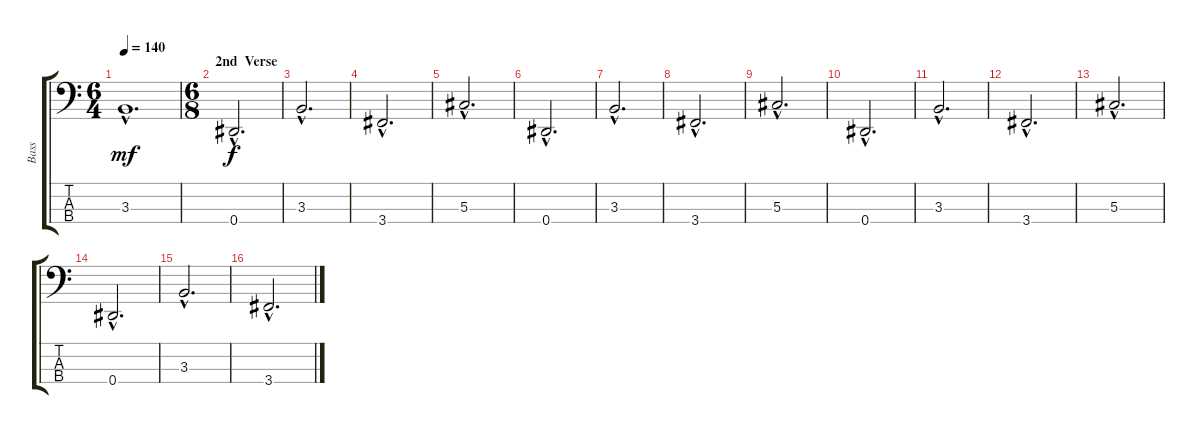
\track ("Bass" "Bass") {instrument electricbassfinger}
\staff {score tabs}
\tuning (Gb2 Db2 Ab1 Eb1) {hide}
\ts (6 4)
\tempo 140
\clef f4
\ks c
3.3{hac}.1{d dy mf} |
\ts (6 8)
\section ("" "2nd  Verse")
0.4{hac}.2{d dy f} |
3.3{hac}.2{d} |
3.4{hac}.2{d} |
5.3{hac}.2{d} |
0.4{hac}.2{d} |
3.3{hac}.2{d} |
3.4{hac}.2{d} |
5.3{hac}.2{d} |
0.4{hac}.2{d} |
3.3{hac}.2{d} |
3.4{hac}.2{d} |
5.3{hac}.2{d} |
0.4{hac}.2{d} |
3.3{hac}.2{d} |
3.4{hac}.2{d}
